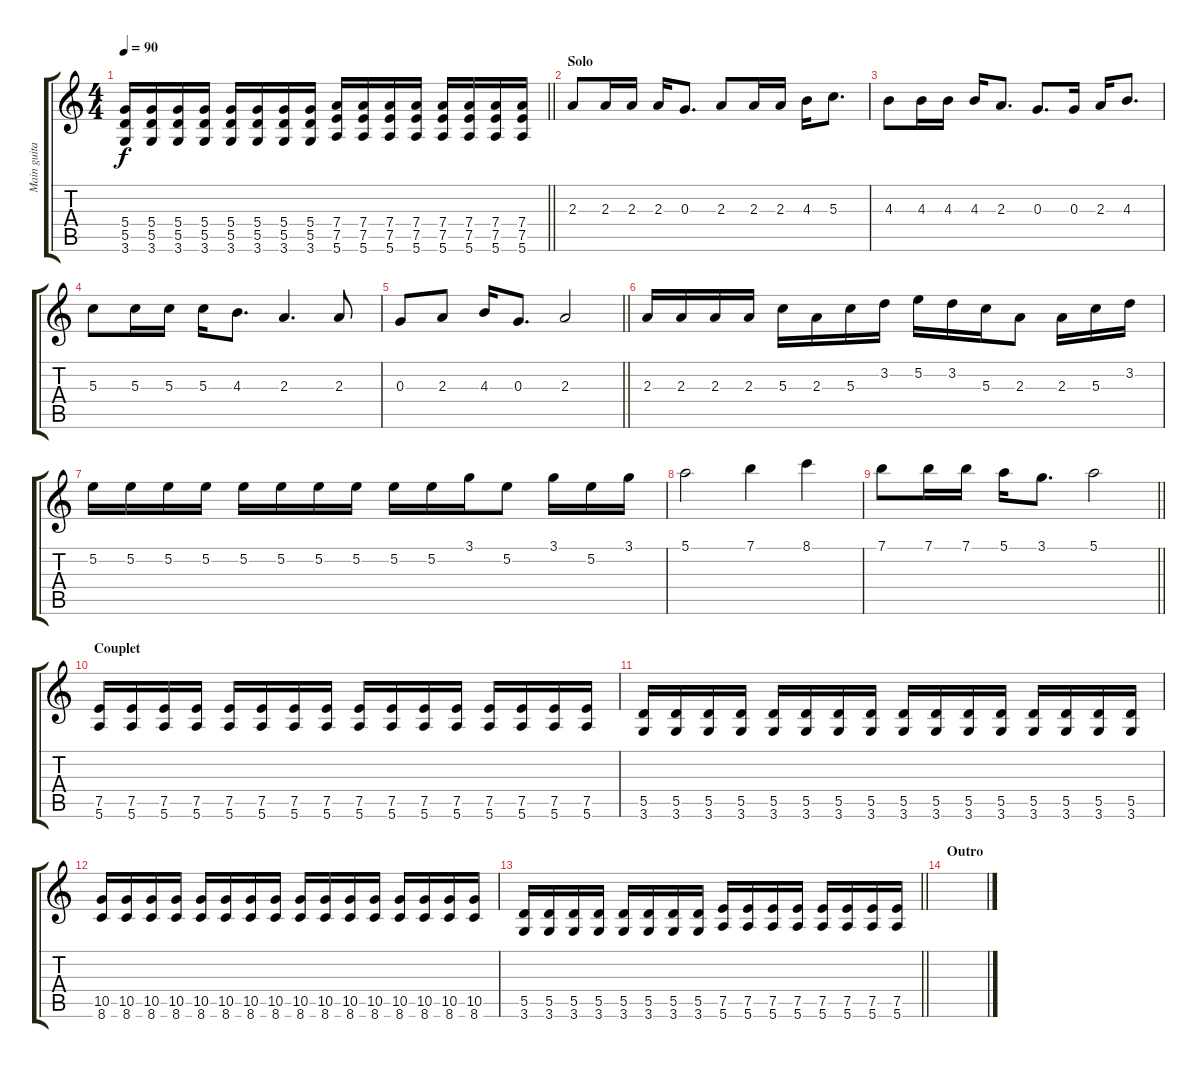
\track ("Main guitar" "Main guita") {instrument overdrivenguitar}
\staff {score tabs}
\tuning (E4 B3 G3 D3 A2 E2) {hide}
\ts (4 4)
\tempo 90
\clef g2
\barLineRight lightlight
\ks c
(5.4 5.5 3.6).16{dy f} (5.4 5.5 3.6).16 (5.4 5.5 3.6).16 (5.4 5.5 3.6).16 (5.4 5.5 3.6).16 (5.4 5.5 3.6).16 (5.4 5.5 3.6).16 (5.4 5.5 3.6).16 (7.4 7.5 5.6).16 (7.4 7.5 5.6).16 (7.4 7.5 5.6).16 (7.4 7.5 5.6).16 (7.4 7.5 5.6).16 (7.4 7.5 5.6).16 (7.4 7.5 5.6).16 (7.4 7.5 5.6).16 |
\section ("" "Solo")
2.3.8 2.3.16 2.3.16 2.3.16 0.3.8{d} 2.3.8 2.3.16 2.3.16 4.3.16 5.3.8{d} |
4.3.8 4.3.16 4.3.16 4.3.16 2.3.8{d} 0.3.8{d} 0.3.16 2.3.16 4.3.8{d} |
5.3.8 5.3.16 5.3.16 5.3.16 4.3.8{d} 2.3.4{d} 2.3.8 |
\barLineRight lightlight
0.3.8 2.3.8 4.3.16 0.3.8{d} 2.3.2 |
2.3.16 2.3.16 2.3.16 2.3.16 5.3.16 2.3.16 5.3.16 3.2.16 5.2.16 3.2.16 5.3.16 2.3.8 2.3.16 5.3.16 3.2.16 |
5.2.16 5.2.16 5.2.16 5.2.16 5.2.16 5.2.16 5.2.16 5.2.16 5.2.16 5.2.16 3.1.16 5.2.8 3.1.16 5.2.16 3.1.16 |
5.1.2 7.1.4 8.1.4 |
\barLineRight lightlight
7.1.8 7.1.16 7.1.16 5.1.16 3.1.8{d} 5.1.2 |
\section ("" "Couplet")
(7.5 5.6).16 (7.5 5.6).16 (7.5 5.6).16 (7.5 5.6).16 (7.5 5.6).16 (7.5 5.6).16 (7.5 5.6).16 (7.5 5.6).16 (7.5 5.6).16 (7.5 5.6).16 (7.5 5.6).16 (7.5 5.6).16 (7.5 5.6).16 (7.5 5.6).16 (7.5 5.6).16 (7.5 5.6).16 |
(5.5 3.6).16 (5.5 3.6).16 (5.5 3.6).16 (5.5 3.6).16 (5.5 3.6).16 (5.5 3.6).16 (5.5 3.6).16 (5.5 3.6).16 (5.5 3.6).16 (5.5 3.6).16 (5.5 3.6).16 (5.5 3.6).16 (5.5 3.6).16 (5.5 3.6).16 (5.5 3.6).16 (5.5 3.6).16 |
(10.5 8.6).16 (10.5 8.6).16 (10.5 8.6).16 (10.5 8.6).16 (10.5 8.6).16 (10.5 8.6).16 (10.5 8.6).16 (10.5 8.6).16 (10.5 8.6).16 (10.5 8.6).16 (10.5 8.6).16 (10.5 8.6).16 (10.5 8.6).16 (10.5 8.6).16 (10.5 8.6).16 (10.5 8.6).16 |
\barLineRight lightlight
(5.5 3.6).16 (5.5 3.6).16 (5.5 3.6).16 (5.5 3.6).16 (5.5 3.6).16 (5.5 3.6).16 (5.5 3.6).16 (5.5 3.6).16 (7.5 5.6).16 (7.5 5.6).16 (7.5 5.6).16 (7.5 5.6).16 (7.5 5.6).16 (7.5 5.6).16 (7.5 5.6).16 (7.5 5.6).16 |
\section ("" "Outro")
